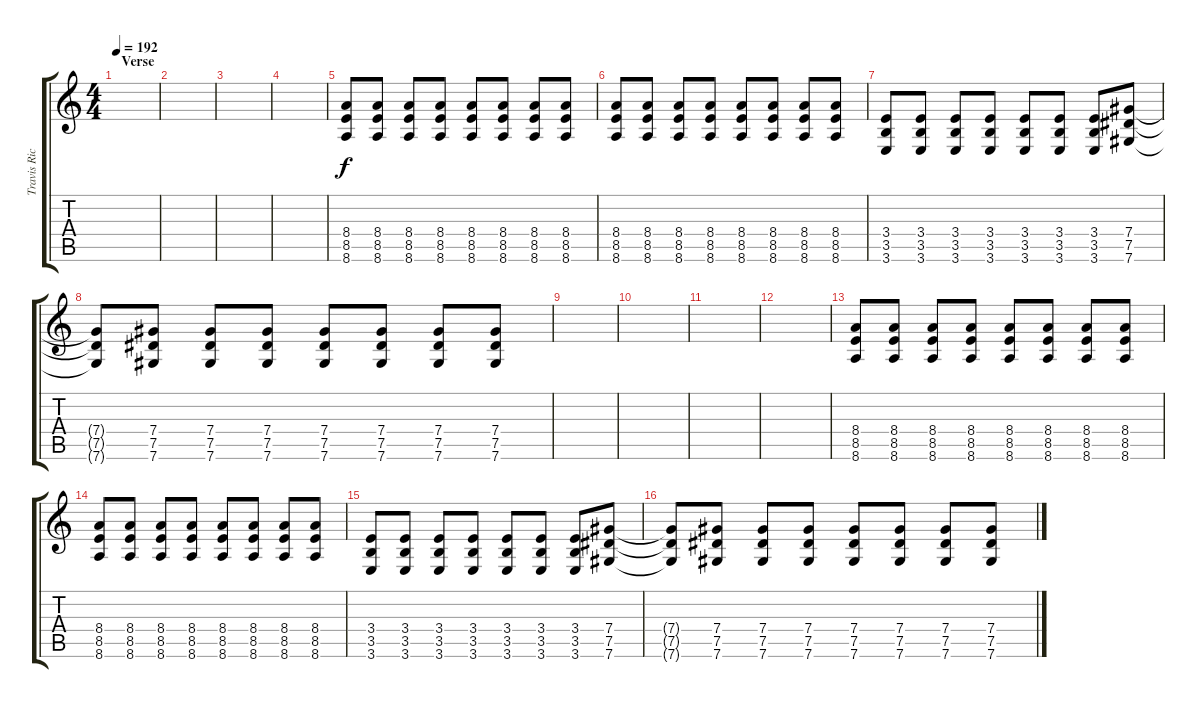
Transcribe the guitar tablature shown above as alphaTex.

\track ("Travis Richter" "Travis Ric") {instrument distortionguitar}
\staff {score tabs}
\tuning (Eb4 Bb3 Gb3 Db3 Ab2 Db2) {hide}
\ts (4 4)
\section ("" " Verse")
\tempo 192
\clef g2
\ks c
|
|
|
|
(8.4 8.5 8.6).8 (8.4 8.5 8.6).8 (8.4 8.5 8.6).8 (8.4 8.5 8.6).8 (8.4 8.5 8.6).8 (8.4 8.5 8.6).8 (8.4 8.5 8.6).8 (8.4 8.5 8.6).8 |
(8.4 8.5 8.6).8 (8.4 8.5 8.6).8 (8.4 8.5 8.6).8 (8.4 8.5 8.6).8 (8.4 8.5 8.6).8 (8.4 8.5 8.6).8 (8.4 8.5 8.6).8 (8.4 8.5 8.6).8 |
(3.4 3.5 3.6).8 (3.4 3.5 3.6).8 (3.4 3.5 3.6).8 (3.4 3.5 3.6).8 (3.4 3.5 3.6).8 (3.4 3.5 3.6).8 (3.4 3.5 3.6).8 (7.4 7.5 7.6).8 |
(7.4{t} 7.5{t} 7.6{t}).8 (7.4 7.5 7.6).8 (7.4 7.5 7.6).8 (7.4 7.5 7.6).8 (7.4 7.5 7.6).8 (7.4 7.5 7.6).8 (7.4 7.5 7.6).8 (7.4 7.5 7.6).8 |
|
|
|
|
(8.4 8.5 8.6).8 (8.4 8.5 8.6).8 (8.4 8.5 8.6).8 (8.4 8.5 8.6).8 (8.4 8.5 8.6).8 (8.4 8.5 8.6).8 (8.4 8.5 8.6).8 (8.4 8.5 8.6).8 |
(8.4 8.5 8.6).8 (8.4 8.5 8.6).8 (8.4 8.5 8.6).8 (8.4 8.5 8.6).8 (8.4 8.5 8.6).8 (8.4 8.5 8.6).8 (8.4 8.5 8.6).8 (8.4 8.5 8.6).8 |
(3.4 3.5 3.6).8 (3.4 3.5 3.6).8 (3.4 3.5 3.6).8 (3.4 3.5 3.6).8 (3.4 3.5 3.6).8 (3.4 3.5 3.6).8 (3.4 3.5 3.6).8 (7.4 7.5 7.6).8 |
(7.4{t} 7.5{t} 7.6{t}).8 (7.4 7.5 7.6).8 (7.4 7.5 7.6).8 (7.4 7.5 7.6).8 (7.4 7.5 7.6).8 (7.4 7.5 7.6).8 (7.4 7.5 7.6).8 (7.4 7.5 7.6).8
